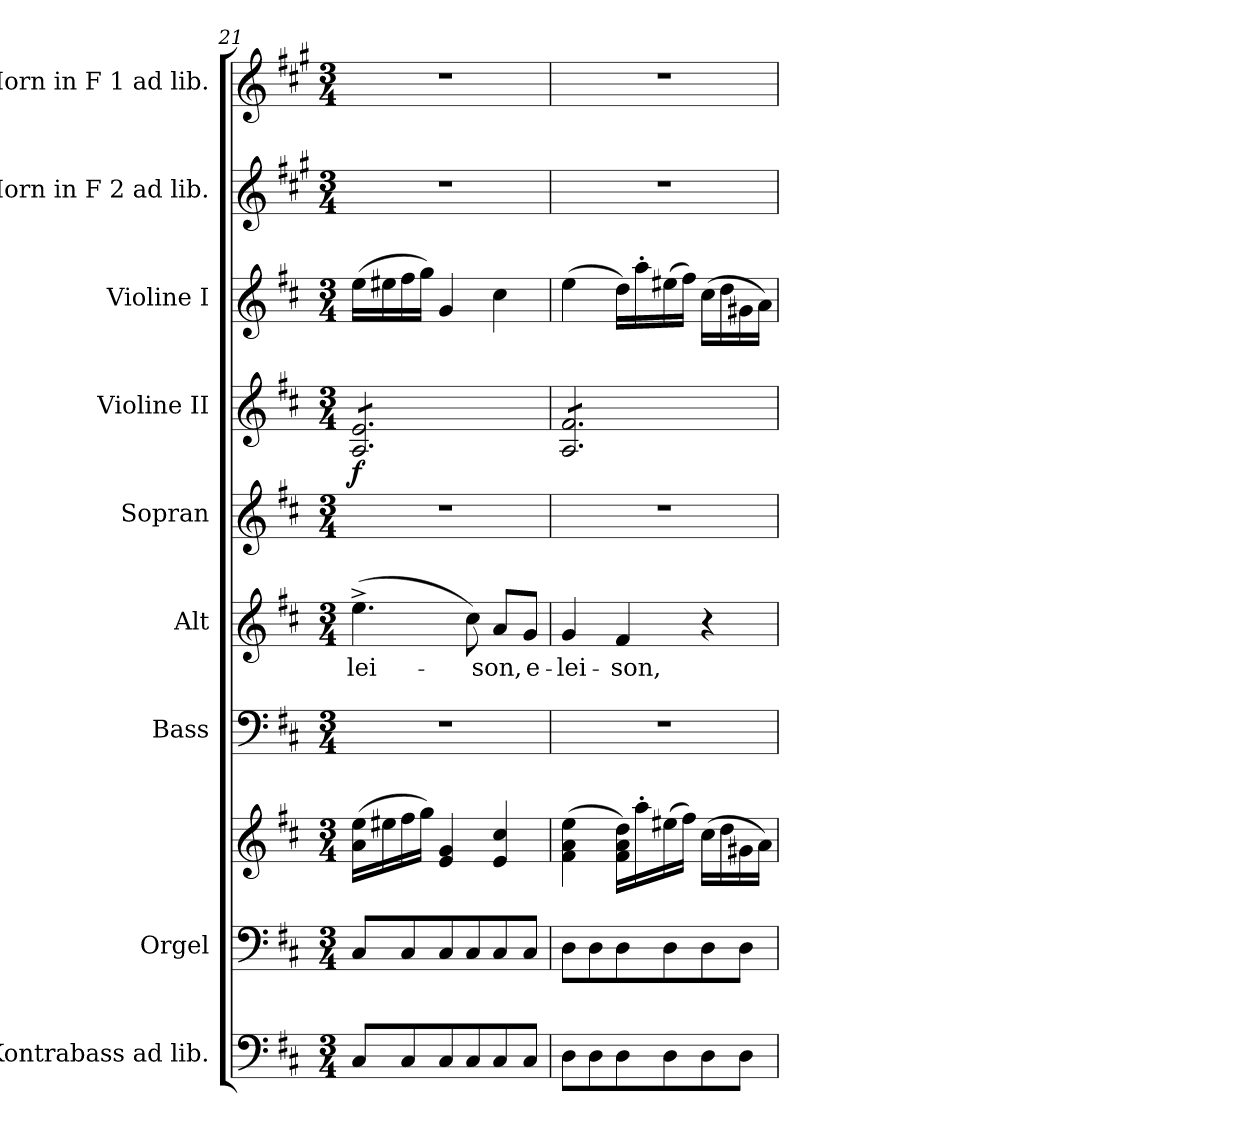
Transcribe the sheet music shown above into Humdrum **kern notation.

**kern	**kern	**kern	**kern	**kern	**text	**kern	**kern	**dynam	**kern	**kern	**kern
*part9	*part8	*part8	*part7	*part6	*part6	*part5	*part4	*part4	*part3	*part2	*part1
*staff10	*staff9	*staff8	*staff7	*staff6	*staff6	*staff5	*staff4	*staff4	*staff3	*staff2	*staff1
*I"Kontrabass ad lib.	*I"Orgel	*	*I"Bass	*I"Alt	*	*I"Sopran	*I"Violine II	*	*I"Violine I	*I"Horn in F 2 ad lib.	*I"Horn in F 1 ad lib.
*I'Kb.	*I'Org.	*	*I'B.	*I'A.	*	*I'S.	*I'Vl. II	*	*I'Vl. I	*	*
*clefF4	*clefF4	*clefG2	*clefF4	*clefG2	*	*clefG2	*clefG2	*	*clefG2	*clefG2	*clefG2
*ITrd7c12	*	*	*	*	*	*	*	*	*	*ITrd4c7	*ITrd4c7
*k[f#c#]	*k[f#c#]	*k[f#c#]	*k[f#c#]	*k[f#c#]	*	*k[f#c#]	*k[f#c#]	*	*k[f#c#]	*k[f#c#]	*k[f#c#]
*D:	*D:	*D:	*D:	*D:	*	*D:	*D:	*	*D:	*D:	*D:
*M3/4	*M3/4	*M3/4	*M3/4	*M3/4	*	*M3/4	*M3/4	*	*M3/4	*M3/4	*M3/4
=21	=21	=21	=21	=21	=21	=21	=21	=21	=21	=21	=21
!	!	!	!	!	!LO:LY:b	!	!	!LO:DY:b	!	!	!
*	*	*	*	*	*	*	*tremolo	*	*	*	*
8CC#/L	8C#/L	(>16a\ 16ee\LL	2.r	(>4.ee^>\	-lei-	2.r	8A/ 8e/L	f	(>16ee\LL	2.r	2.r
.	.	16ee#X\	.	.	.	.	.	.	16ee#X\	.	.
8CC#/	8C#/	16ff#\	.	.	.	.	8A/ 8e/	.	16ff#\	.	.
.	.	16gg\JJ)	.	.	.	.	.	.	16gg\JJ)	.	.
8CC#/	8C#/	4e/ 4g/	.	.	.	.	8A/ 8e/	.	4g/	.	.
8CC#/	8C#/	.	.	8cc#\)	.	.	8A/ 8e/	.	.	.	.
!	!	!	!	!	!LO:LY:b	!	!	!	!	!	!
8CC#/	8C#/	4e/ 4cc#/	.	8a/L	-son,	.	8A/ 8e/	.	4cc#\	.	.
!	!	!	!	!	!LO:LY:b	!	!	!	!	!	!
8CC#/J	8C#/J	.	.	8g/J	e-	.	8A/ 8e/J	.	.	.	.
=22	=22	=22	=22	=22	=22	=22	=22	=22	=22	=22	=22
!	!	!	!	!	!LO:LY:b	!	!	!	!	!	!
8DD\L	8D\L	(>4f#\ 4a\ 4ee\	2.r	4g/	-lei-	2.r	8A/ 8f#/L	.	(>4ee\	2.r	2.r
8DD\	8D\	.	.	.	.	.	8A/ 8f#/	.	.	.	.
!	!	!	!	!	!LO:LY:b	!	!	!	!	!	!
8DD\	8D\	16f#\ 16a\ 16dd\LL)	.	4f#/	-son,	.	8A/ 8f#/	.	16dd\LL)	.	.
.	.	16aa'>\	.	.	.	.	.	.	16aa'>\	.	.
8DD\	8D\	(>16ee#X\	.	.	.	.	8A/ 8f#/	.	(>16ee#X\	.	.
.	.	16ff#\JJ)	.	.	.	.	.	.	16ff#\JJ)	.	.
8DD\	8D\	(>16cc#\LL	.	4r	.	.	8A/ 8f#/	.	(>16cc#\LL	.	.
.	.	16dd\	.	.	.	.	.	.	16dd\	.	.
8DD\J	8D\J	16g#X\	.	.	.	.	8A/ 8f#/J	.	16g#X\	.	.
*	*	*	*	*	*	*	*Xtremolo	*	*	*	*
.	.	16a\JJ)	.	.	.	.	.	.	16a\JJ)	.	.
=	=	=	=	=	=	=	=	=	=	=	=
*-	*-	*-	*-	*-	*-	*-	*-	*-	*-	*-	*-
